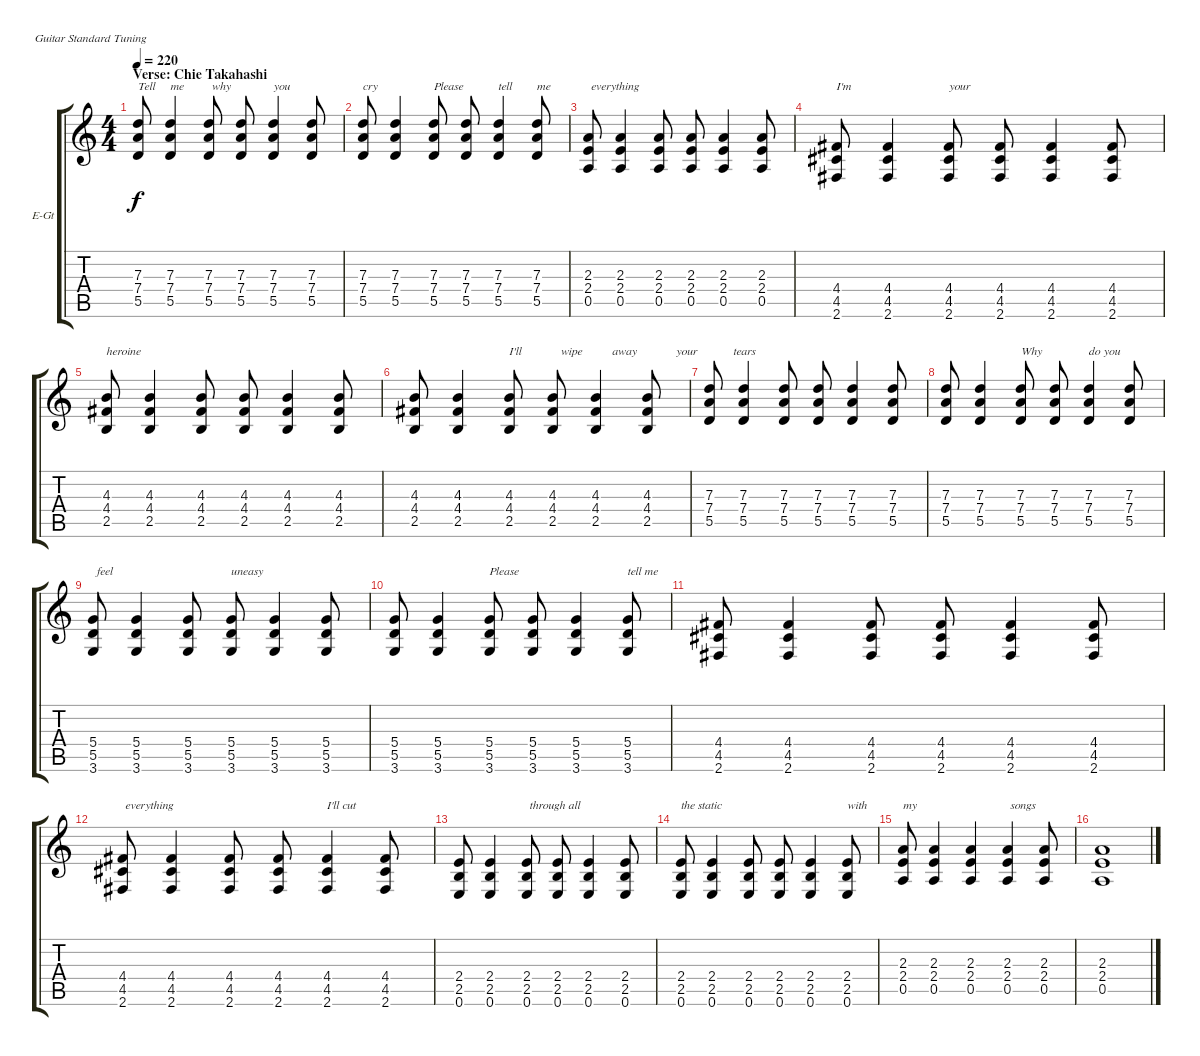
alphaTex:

\defaultSystemsLayout 4
\bracketExtendMode groupsimilarinstruments
\firstSystemTrackNameOrientation horizontal
\otherSystemsTrackNameOrientation horizontal
\track ("Chie Takahashi" "E-Gt") {instrument distortionguitar}
\staff {score tabs}
\tuning (E4 B3 G3 D3 A2 E2)
\ts (4 4)
\section ("" "Verse: Chie Takahashi")
\tempo 220
\clef g2
\ks c
(5.5 7.4 7.3).8{txt "Tell" lyrics (0 "") lyrics (1 "") lyrics (2 "") lyrics (3 "") lyrics (4 "") dy f} (5.5 7.4 7.3).4{txt "me" lyrics (0 "") lyrics (1 "") lyrics (2 "") lyrics (3 "") lyrics (4 "")} (5.5 7.4 7.3).8{txt " why " lyrics (0 "") lyrics (1 "") lyrics (2 "") lyrics (3 "") lyrics (4 "")} (5.5 7.4 7.3).8{lyrics (0 "") lyrics (1 "") lyrics (2 "") lyrics (3 "") lyrics (4 "")} (5.5 7.4 7.3).4{txt "you" lyrics (0 "") lyrics (1 "") lyrics (2 "") lyrics (3 "") lyrics (4 "")} (5.5 7.4 7.3).8{lyrics (0 "") lyrics (1 "") lyrics (2 "") lyrics (3 "") lyrics (4 "")} |
(5.5 7.4 7.3).8{txt "cry" lyrics (0 "") lyrics (1 "") lyrics (2 "") lyrics (3 "") lyrics (4 "")} (5.5 7.4 7.3).4{lyrics (0 "") lyrics (1 "") lyrics (2 "") lyrics (3 "") lyrics (4 "")} (5.5 7.4 7.3).8{txt "Please" lyrics (0 "") lyrics (1 "") lyrics (2 "") lyrics (3 "") lyrics (4 "")} (5.5 7.4 7.3).8{lyrics (0 "") lyrics (1 "") lyrics (2 "") lyrics (3 "") lyrics (4 "")} (5.5 7.4 7.3).4{txt "tell" lyrics (0 "") lyrics (1 "") lyrics (2 "") lyrics (3 "") lyrics (4 "")} (5.5 7.4 7.3).8{txt "me" lyrics (0 "") lyrics (1 "") lyrics (2 "") lyrics (3 "") lyrics (4 "")} |
(0.5 2.4 2.3).8{txt " everything" lyrics (0 "") lyrics (1 "") lyrics (2 "") lyrics (3 "") lyrics (4 "")} (0.5 2.4 2.3).4{lyrics (0 "") lyrics (1 "") lyrics (2 "") lyrics (3 "") lyrics (4 "")} (0.5 2.4 2.3).8{lyrics (0 "") lyrics (1 "") lyrics (2 "") lyrics (3 "") lyrics (4 "")} (0.5 2.4 2.3).8{lyrics (0 "") lyrics (1 "") lyrics (2 "") lyrics (3 "") lyrics (4 "")} (0.5 2.4 2.3).4{lyrics (0 "") lyrics (1 "") lyrics (2 "") lyrics (3 "") lyrics (4 "")} (0.5 2.4 2.3).8{lyrics (0 "") lyrics (1 "") lyrics (2 "") lyrics (3 "") lyrics (4 "")} |
(2.6 4.5 4.4).8{txt "I'm " lyrics (0 "") lyrics (1 "") lyrics (2 "") lyrics (3 "") lyrics (4 "")} (2.6 4.5 4.4).4{lyrics (0 "") lyrics (1 "") lyrics (2 "") lyrics (3 "") lyrics (4 "")} (2.6 4.5 4.4).8{txt "your " lyrics (0 "") lyrics (1 "") lyrics (2 "") lyrics (3 "") lyrics (4 "")} (2.6 4.5 4.4).8{lyrics (0 "") lyrics (1 "") lyrics (2 "") lyrics (3 "") lyrics (4 "")} (2.6 4.5 4.4).4{lyrics (0 "") lyrics (1 "") lyrics (2 "") lyrics (3 "") lyrics (4 "")} (2.6 4.5 4.4).8{lyrics (0 "") lyrics (1 "") lyrics (2 "") lyrics (3 "") lyrics (4 "")} |
(2.5 4.4 4.3).8{txt "heroine" lyrics (0 "") lyrics (1 "") lyrics (2 "") lyrics (3 "") lyrics (4 "")} (2.5 4.4 4.3).4{lyrics (0 "") lyrics (1 "") lyrics (2 "") lyrics (3 "") lyrics (4 "")} (2.5 4.4 4.3).8{lyrics (0 "") lyrics (1 "") lyrics (2 "") lyrics (3 "") lyrics (4 "")} (2.5 4.4 4.3).8{lyrics (0 "") lyrics (1 "") lyrics (2 "") lyrics (3 "") lyrics (4 "")} (2.5 4.4 4.3).4{lyrics (0 "") lyrics (1 "") lyrics (2 "") lyrics (3 "") lyrics (4 "")} (2.5 4.4 4.3).8{lyrics (0 "") lyrics (1 "") lyrics (2 "") lyrics (3 "") lyrics (4 "")} |
(2.5 4.4 4.3).8{lyrics (0 "") lyrics (1 "") lyrics (2 "") lyrics (3 "") lyrics (4 "")} (2.5 4.4 4.3).4{lyrics (0 "") lyrics (1 "") lyrics (2 "") lyrics (3 "") lyrics (4 "")} (2.5 4.4 4.3).8{txt "I'll             wipe          away             your            tears" lyrics (0 "") lyrics (1 "") lyrics (2 "") lyrics (3 "") lyrics (4 "")} (2.5 4.4 4.3).8{lyrics (0 "") lyrics (1 "") lyrics (2 "") lyrics (3 "") lyrics (4 "")} (2.5 4.4 4.3).4{lyrics (0 "") lyrics (1 "") lyrics (2 "") lyrics (3 "") lyrics (4 "")} (2.5 4.4 4.3).8{lyrics (0 "") lyrics (1 "") lyrics (2 "") lyrics (3 "") lyrics (4 "")} |
(5.5 7.4 7.3).8{lyrics (0 "") lyrics (1 "") lyrics (2 "") lyrics (3 "") lyrics (4 "")} (5.5 7.4 7.3).4{lyrics (0 "") lyrics (1 "") lyrics (2 "") lyrics (3 "") lyrics (4 "")} (5.5 7.4 7.3).8{lyrics (0 "") lyrics (1 "") lyrics (2 "") lyrics (3 "") lyrics (4 "")} (5.5 7.4 7.3).8{lyrics (0 "") lyrics (1 "") lyrics (2 "") lyrics (3 "") lyrics (4 "")} (5.5 7.4 7.3).4{lyrics (0 "") lyrics (1 "") lyrics (2 "") lyrics (3 "") lyrics (4 "")} (5.5 7.4 7.3).8{lyrics (0 "") lyrics (1 "") lyrics (2 "") lyrics (3 "") lyrics (4 "")} |
(5.5 7.4 7.3).8{lyrics (0 "") lyrics (1 "") lyrics (2 "") lyrics (3 "") lyrics (4 "")} (5.5 7.4 7.3).4{lyrics (0 "") lyrics (1 "") lyrics (2 "") lyrics (3 "") lyrics (4 "")} (5.5 7.4 7.3).8{txt "Why " lyrics (0 "") lyrics (1 "") lyrics (2 "") lyrics (3 "") lyrics (4 "")} (5.5 7.4 7.3).8{lyrics (0 "") lyrics (1 "") lyrics (2 "") lyrics (3 "") lyrics (4 "")} (5.5 7.4 7.3).4{txt "do you" lyrics (0 "") lyrics (1 "") lyrics (2 "") lyrics (3 "") lyrics (4 "")} (5.5 7.4 7.3).8{lyrics (0 "") lyrics (1 "") lyrics (2 "") lyrics (3 "") lyrics (4 "")} |
(3.6 5.5 5.4).8{txt " feel " lyrics (0 "") lyrics (1 "") lyrics (2 "") lyrics (3 "") lyrics (4 "")} (3.6 5.5 5.4).4{lyrics (0 "") lyrics (1 "") lyrics (2 "") lyrics (3 "") lyrics (4 "")} (3.6 5.5 5.4).8{lyrics (0 "") lyrics (1 "") lyrics (2 "") lyrics (3 "") lyrics (4 "")} (3.6 5.5 5.4).8{txt "uneasy" lyrics (0 "") lyrics (1 "") lyrics (2 "") lyrics (3 "") lyrics (4 "")} (3.6 5.5 5.4).4{lyrics (0 "") lyrics (1 "") lyrics (2 "") lyrics (3 "") lyrics (4 "")} (3.6 5.5 5.4).8{lyrics (0 "") lyrics (1 "") lyrics (2 "") lyrics (3 "") lyrics (4 "")} |
(3.6 5.5 5.4).8{lyrics (0 "") lyrics (1 "") lyrics (2 "") lyrics (3 "") lyrics (4 "")} (3.6 5.5 5.4).4{lyrics (0 "") lyrics (1 "") lyrics (2 "") lyrics (3 "") lyrics (4 "")} (3.6 5.5 5.4).8{txt "Please " lyrics (0 "") lyrics (1 "") lyrics (2 "") lyrics (3 "") lyrics (4 "")} (3.6 5.5 5.4).8{lyrics (0 "") lyrics (1 "") lyrics (2 "") lyrics (3 "") lyrics (4 "")} (3.6 5.5 5.4).4{lyrics (0 "") lyrics (1 "") lyrics (2 "") lyrics (3 "") lyrics (4 "")} (3.6 5.5 5.4).8{txt "tell me" lyrics (0 "") lyrics (1 "") lyrics (2 "") lyrics (3 "") lyrics (4 "")} |
(2.6 4.5 4.4).8{lyrics (0 "") lyrics (1 "") lyrics (2 "") lyrics (3 "") lyrics (4 "")} (2.6 4.5 4.4).4{lyrics (0 "") lyrics (1 "") lyrics (2 "") lyrics (3 "") lyrics (4 "")} (2.6 4.5 4.4).8{lyrics (0 "") lyrics (1 "") lyrics (2 "") lyrics (3 "") lyrics (4 "")} (2.6 4.5 4.4).8{lyrics (0 "") lyrics (1 "") lyrics (2 "") lyrics (3 "") lyrics (4 "")} (2.6 4.5 4.4).4{lyrics (0 "") lyrics (1 "") lyrics (2 "") lyrics (3 "") lyrics (4 "")} (2.6 4.5 4.4).8{lyrics (0 "") lyrics (1 "") lyrics (2 "") lyrics (3 "") lyrics (4 "")} |
(2.6 4.5 4.4).8{txt " everything" lyrics (0 "") lyrics (1 "") lyrics (2 "") lyrics (3 "") lyrics (4 "")} (2.6 4.5 4.4).4{lyrics (0 "") lyrics (1 "") lyrics (2 "") lyrics (3 "") lyrics (4 "")} (2.6 4.5 4.4).8{lyrics (0 "") lyrics (1 "") lyrics (2 "") lyrics (3 "") lyrics (4 "")} (2.6 4.5 4.4).8{lyrics (0 "") lyrics (1 "") lyrics (2 "") lyrics (3 "") lyrics (4 "")} (2.6 4.5 4.4).4{txt "I'll cut" lyrics (0 "") lyrics (1 "") lyrics (2 "") lyrics (3 "") lyrics (4 "")} (2.6 4.5 4.4).8{lyrics (0 "") lyrics (1 "") lyrics (2 "") lyrics (3 "") lyrics (4 "")} |
(0.6 2.5 2.4).8{lyrics (0 "") lyrics (1 "") lyrics (2 "") lyrics (3 "") lyrics (4 "")} (0.6 2.5 2.4).4{lyrics (0 "") lyrics (1 "") lyrics (2 "") lyrics (3 "") lyrics (4 "")} (0.6 2.5 2.4).8{txt " through all " lyrics (0 "") lyrics (1 "") lyrics (2 "") lyrics (3 "") lyrics (4 "")} (0.6 2.5 2.4).8{lyrics (0 "") lyrics (1 "") lyrics (2 "") lyrics (3 "") lyrics (4 "")} (0.6 2.5 2.4).4{lyrics (0 "") lyrics (1 "") lyrics (2 "") lyrics (3 "") lyrics (4 "")} (0.6 2.5 2.4).8{lyrics (0 "") lyrics (1 "") lyrics (2 "") lyrics (3 "") lyrics (4 "")} |
(0.6 2.5 2.4).8{txt "the static " lyrics (0 "") lyrics (1 "") lyrics (2 "") lyrics (3 "") lyrics (4 "")} (0.6 2.5 2.4).4{lyrics (0 "") lyrics (1 "") lyrics (2 "") lyrics (3 "") lyrics (4 "")} (0.6 2.5 2.4).8{lyrics (0 "") lyrics (1 "") lyrics (2 "") lyrics (3 "") lyrics (4 "")} (0.6 2.5 2.4).8{lyrics (0 "") lyrics (1 "") lyrics (2 "") lyrics (3 "") lyrics (4 "")} (0.6 2.5 2.4).4{lyrics (0 "") lyrics (1 "") lyrics (2 "") lyrics (3 "") lyrics (4 "")} (0.6 2.5 2.4).8{txt "with " lyrics (0 "") lyrics (1 "") lyrics (2 "") lyrics (3 "") lyrics (4 "")} |
(0.5 2.4 2.3).8{txt "my" lyrics (0 "") lyrics (1 "") lyrics (2 "") lyrics (3 "") lyrics (4 "")} (0.5 2.4 2.3).4{lyrics (0 "") lyrics (1 "") lyrics (2 "") lyrics (3 "") lyrics (4 "")} (0.5 2.4 2.3).4{lyrics (0 "") lyrics (1 "") lyrics (2 "") lyrics (3 "") lyrics (4 "")} (0.5 2.4 2.3).4{txt " songs" lyrics (0 "") lyrics (1 "") lyrics (2 "") lyrics (3 "") lyrics (4 "")} (0.5 2.4 2.3).8{lyrics (0 "") lyrics (1 "") lyrics (2 "") lyrics (3 "") lyrics (4 "")} |
\tempo (220 hide)
(0.5 2.4 2.3).1{lyrics (0 "") lyrics (1 "") lyrics (2 "") lyrics (3 "") lyrics (4 "")}
